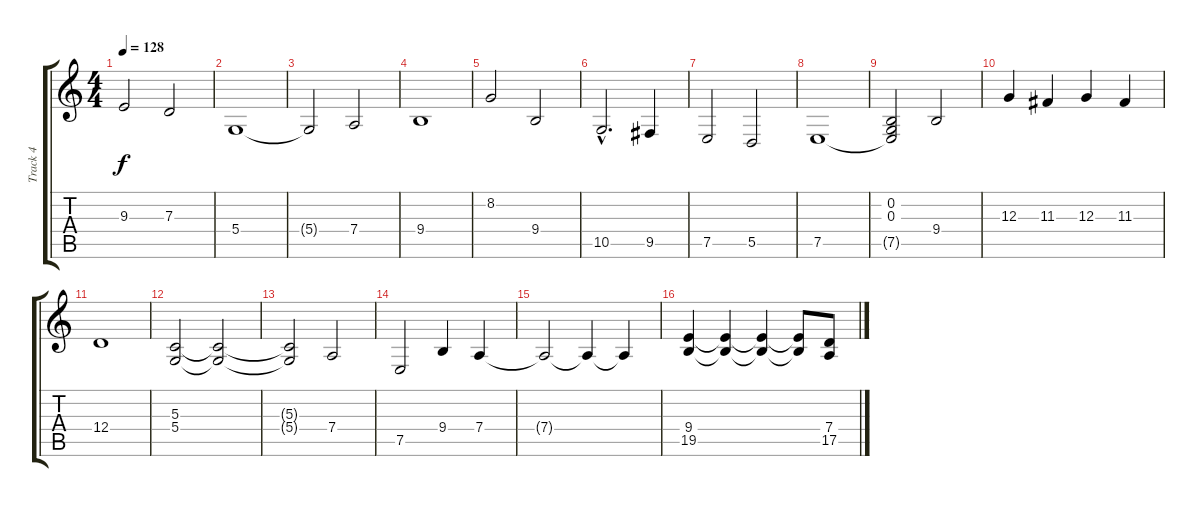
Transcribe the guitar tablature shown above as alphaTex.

\track ("Track 4" "Track 4") {instrument cello}
\staff {score tabs}
\tuning (E4 B3 G3 D3 A2 E2) {hide}
\ts (4 4)
\tempo 128
\clef g2
\ks c
9.3.2{dy f} 7.3.2 |
5.4.1 |
5.4{t}.2 7.4.2 |
9.4.1 |
8.2.2 9.4.2 |
10.5{hac}.2{d} 9.5.4 |
7.5.2 5.5.2 |
7.5.1 |
(0.2 0.3 7.5{t}).2 9.4.2 |
12.3.4 11.3.4 12.3.4 11.3.4 |
12.4.1 |
(5.3 5.4).2 (5.3{t} 5.4{t}).2 |
(5.3{t} 5.4{t}).2 7.4.2 |
7.5.2 9.4.4 7.4.4 |
7.4{t}.2 7.4{t}.4 7.4{t}.4 |
(9.4 19.5).4 (9.4{t} 19.5{t}).4 (9.4{t} 19.5{t}).4 (9.4{t} 19.5{t}).8 (7.4 17.5).8
